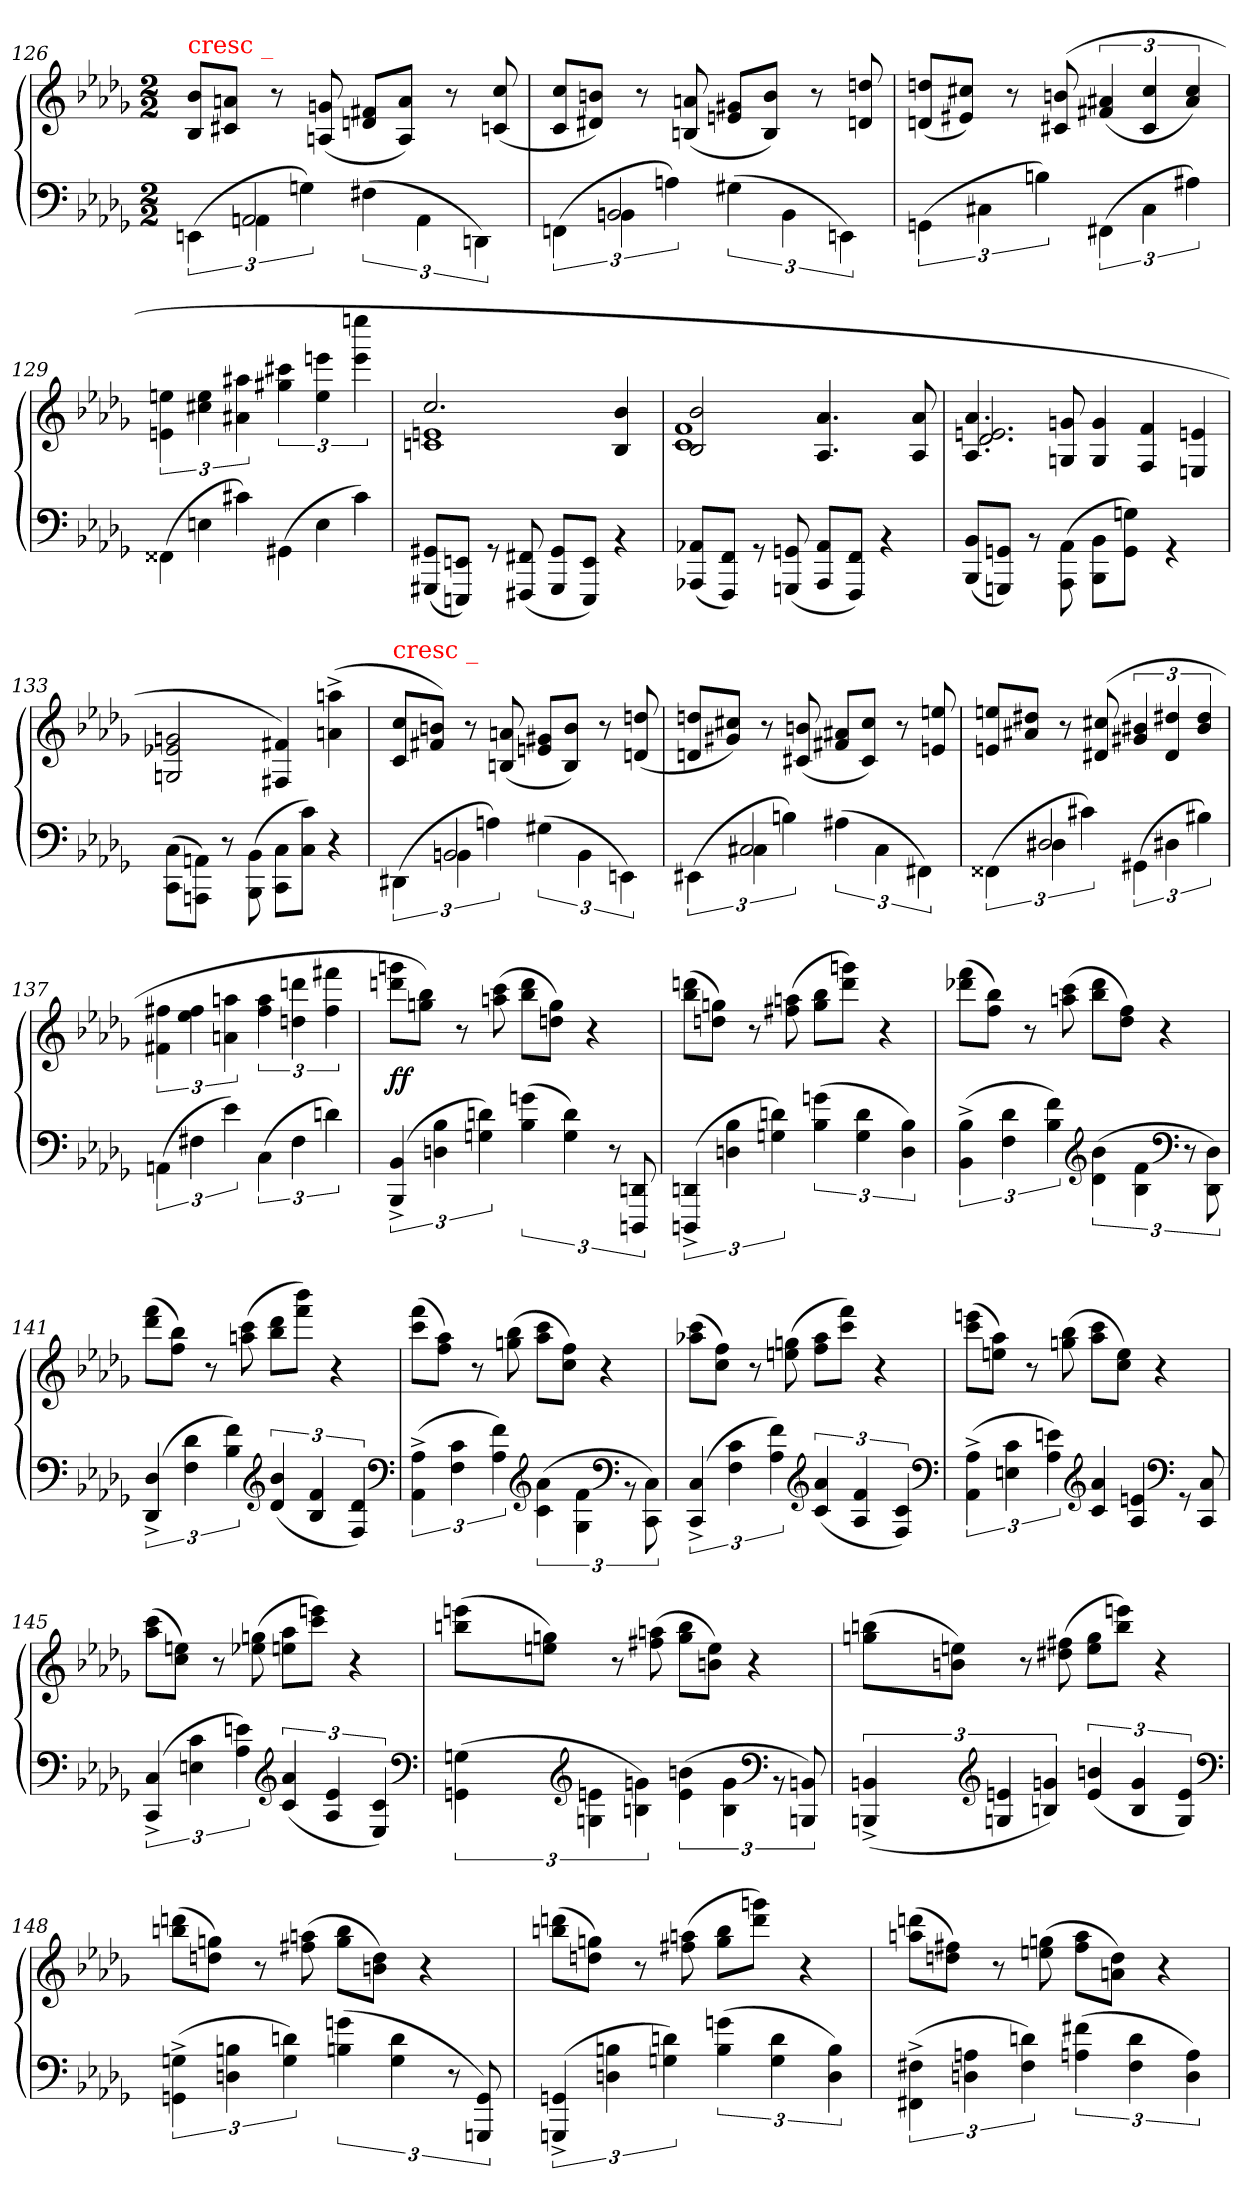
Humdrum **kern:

**kern	**kern	**dynam
*part1	*part1	*part1
*staff2	*staff1	*staff1/2
*clefF4	*clefG2	*
*k[b-e-a-d-g-]	*k[b-e-a-d-g-]	*
*b-:	*b-:	*
*M2/2	*M2/2	*
=126	=126	=126
*^	*	*
*Xtuplet	*tuplet	*	*
!	!	!LO:TX:a:color=red:t=cresc _	!
6ryy	(>6EEn\	8b-/ 8B-/L	.
.	.	8an 8c#XJ	.
3AAn/	6AAn\	.	.
.	.	8r	.
.	6Gn\)	.	.
.	.	(<8gn/ 8An/	.
2ryy	(>6F#X\	8f#X/ 8dn/L	.
.	.	8a/ 8A/J)	.
.	6AA\	.	.
.	.	8r	.
.	6DDn\)	.	.
.	.	(<8cc 8cn	.
=127	=127	=127	=127
*Xtuplet	*tuplet	*	*
6ryy	(>6FFn\	8cc/ 8c/L	.
.	.	8bn 8d#XJ)	.
3BBn/	6BBn\	.	.
.	.	8r	.
.	6An\)	.	.
.	.	(<8an/ 8Bn/	.
2ryy	(>6G#X\	8g#X/ 8en/L	.
.	.	8b 8BJ)	.
.	6BB\	.	.
.	.	8r	.
.	6EEn\)	.	.
.	.	8ddn/ 8dn/	.
*v	*v	*	*
=128	=128	=128
(>6GGn\	(<8ddn/ 8dn/L	.
.	8cc#X 8e#XJ)	.
6C#X\	.	.
.	8r	.
6Bn\)	.	.
.	(>8bn/ 8c#X/	.
(>6FF#X\	(<6a#X/ 6f#X/	.
6C#\	6cc#/ 6c#/	.
6A#X\)	6cc#/ 6a#/)	.
=129	=129	=129
*Xtuplet	*	*
(>6FF##X\	6een\ 6en\	.
6En\	6ee\ 6cc#X\	.
6c#X\)	6aa#X\ 6a#X\	.
(>6GG#X\	6ccc#\ 6gg#X\	.
6E\	6eee\ 6ee\	.
6c#\)	6eeee\ 6eee\	.
=130	=130	=130
*	*^	*
(<8GG#X/ 8GGG#X/L	2.cc/	1en 1cn	.
8EEn 8EEEnJ)	.	.	.
8rGG	.	.	.
(<8FF#X/ 8FFF#X/	.	.	.
8GG#/ 8GGG#/L	.	.	.
8EE 8EEEJ)	.	.	.
4rBB	4b-/ 4B-/	.	.
=131	=131	=131	=131
(<8AA-X/ 8AAA-X/L	2b-/ 2B-/	1f 1c	.
8FF 8FFFJ)	.	.	.
8rGG	.	.	.
(<8GGn/ 8GGGn/	.	.	.
8AA-/ 8AAA-/L	4.a-/ 4.A-/	.	.
8FF 8FFFJ)	.	.	.
4rBB	.	.	.
.	8a-/ 8A-/	.	.
=132	=132	=132	=132
(<8BB-/ 8BBB-/L	4.a-/ 4.A-/	2.en/ 2.d-/	.
8GGn 8GGGnJ)	.	.	.
8rBB	.	.	.
(>8AA-\ 8AAA-\	8gn/ 8Gn/	.	.
*	*Xtuplet	*	*
8BB-\ 8BBB-\L	6g/ 6G/	.	.
8G 8GGJ)	.	.	.
.	6f/ 6F/	.	.
4rGG	.	4ryy	.
.	6en/ 6En/	.	.
*	*v	*v	*
=133	=133	=133
(>8C\ 8CC\L	2gn/ 2e-X/ 2Gn/	.
8AAn 8AAAnJ)	.	.
8r	.	.
(>8BB-\ 8BBB-\	.	.
8C\ 8CC\L	4f#X/ 4F#X/)	.
8c 8CJ)	.	.
4r	(>4aan^>\ 4an^>\	.
=134	=134	=134
*^	*	*
*	*tuplet	*	*
!	!	!LO:TX:a:color=red:t=cresc _	!
6ryy	(>6DD#X\	8cc/ 8c/L	.
.	.	8bn 8f#XJ)	.
3BBn/	6BBn\	.	.
.	.	8r	.
.	6An\)	.	.
.	.	(>8an/ 8Bn/	.
2ryy	(>6G#X\	8g#X/ 8en/L	.
.	.	8b 8BJ)	.
.	6BB\	.	.
.	.	8r	.
.	6EEn\)	.	.
.	.	(>8ddn/ 8dn/	.
=135	=135	=135	=135
*Xtuplet	*tuplet	*	*
6ryy	(>6EE#X\	8ddn/ 8dn/L	.
.	.	8cc#X 8g#XJ)	.
3C#X/	6C#X\	.	.
.	.	8r	.
.	6Bn\)	.	.
.	.	(>8bn/ 8c#X/	.
2ryy	(>6A#X\	8a#X/ 8f#X/L	.
.	.	8cc# 8c#J)	.
.	6C#\	.	.
.	.	8r	.
.	6FF#X\)	.	.
.	.	8een/ 8en/	.
=136	=136	=136	=136
*Xtuplet	*tuplet	*	*
6ryy	(>6FF##X\	8een/ 8en/L	.
.	.	8dd#X 8a#XJ	.
3D#X/	6D#X\	.	.
.	.	8r	.
.	6c#X\)	.	.
.	.	(>8cc#X/ 8d#X/	.
*	*	*tuplet	*
2ryy	(>6GG#X\	6b#X/ 6g#X/	.
.	6D#X\	6dd#X/ 6d#/	.
.	6B#X\)	6dd#/ 6b#/	.
*v	*v	*	*
=137	=137	=137
(>6AAn\	6ff#X\ 6f#X\	.
6F#X\	6ff#\ 6ee-\	.
6e-\)	6aan\ 6an\	.
(>6C\	6aa\ 6ff#\	.
6F#\	6dddn\ 6ddn\	.
6dn\)	6fff#X\ 6ff#\	.
=138	=138	=138
(>6BB-^</ 6BBB-^</	8gggn\ 8dddn\L	ff
.	8bb- 8ggJ)	.
6B-\ 6Dn\	.	.
.	8r	.
6d\ 6Gn\)	.	.
.	(>8ccc\ 8aan\	.
(>6g\ 6B-\	8ddd\ 8bb-\L	.
.	8gg 8ddnJ)	.
6d\ 6G\)	.	.
.	4r	.
12r	.	.
12DD/ 12DDD/	.	.
=139	=139	=139
(>6DDn^</ 6DDDn^</	(>8dddn\ 8bb-\L	.
.	8ggn 8ddJ)	.
6B-\ 6Dn\	.	.
.	8r	.
6d\ 6Gn\)	.	.
.	(>8aan\ 8ff#X\	.
(>6g\ 6B-\	8bb-\ 8gg\L	.
.	8ggg 8dddJ)	.
6d\ 6G\	.	.
.	4r	.
6B-\ 6D\)	.	.
=140	=140	=140
(>6B-^<\ 6BB-^<\	(>8fff\ 8ddd-X\L	.
.	8bb- 8ffJ)	.
6d-\ 6F\	.	.
.	8r	.
6f\ 6B-\)	.	.
.	(>8ccc\ 8aan\	.
*clefG2	*	*
(>6b-\ 6d-\	8ddd-\ 8bb-\L	.
.	8ff 8dd-J)	.
6f\ 6B-\	.	.
.	4r	.
*clefF4	*	*
12r	.	.
12D-\ 12DD-\)	.	.
=141	=141	=141
(>6D-^</ 6DD-^</	(>8fff\ 8ddd-\L	.
.	8bb- 8ffJ)	.
6d-\ 6F\	.	.
.	8r	.
6f\ 6B-\)	.	.
.	(>8ccc\ 8aan\	.
*clefG2	*	*
(<6b-/ 6d-/	8ddd-\ 8bb-\L	.
.	8bbb- 8fffJ)	.
6f/ 6B-/	.	.
.	4r	.
6d-/ 6F/)	.	.
*clefF4	*	*
=142	=142	=142
(>6A-^<\ 6AA-^<\	(>8fff\ 8ccc\L	.
.	8aa- 8ffJ)	.
6c\ 6F\	.	.
.	8r	.
6f\ 6A-\)	.	.
.	(>8bb-\ 8ggn\	.
*clefG2	*	*
(>6a-\ 6c\	8ccc\ 8aa-\L	.
.	8ff 8ccJ)	.
6f\ 6G-\	.	.
.	4r	.
*clefF4	*	*
12rBB	.	.
12C\ 12CC\)	.	.
=143	=143	=143
(>6C^</ 6CC^</	(>8ccc\ 8aa-X\L	.
.	8ff 8ccJ)	.
6c\ 6F\	.	.
.	8r	.
6f\ 6A-\)	.	.
.	(>8ggn\ 8een\	.
*clefG2	*	*
(<6a-/ 6c/	8aa-\ 8ff\L	.
.	8fff\ 8ccc\J)	.
6f/ 6A-/	.	.
.	4r	.
6c/ 6F/)	.	.
*clefF4	*	*
=144	=144	=144
(>6A-^<\ 6AA-^<\	(>8eeen\ 8ccc\L	.
.	8aa- 8eenJ)	.
6c\ 6En\	.	.
.	8r	.
6e\ 6A-\)	.	.
.	(>8bb-\ 8gg\	.
*clefG2	*	*
*Xtuplet	*	*
6a-/ 6c/	8ccc\ 8aa-\L	.
.	8ee 8ccJ)	.
6en/ 6A-/	.	.
.	4r	.
*clefF4	*	*
12rGG	.	.
12C/ 12CC/	.	.
=145	=145	=145
*tuplet	*	*
(>6C^</ 6CC^</	(>8ccc\ 8aa-\L	.
.	8een 8ccJ)	.
6c\ 6En\	.	.
.	8r	.
6en\ 6A-\)	.	.
.	(>8gg\ 8ee-X\	.
*clefG2	*	*
(<6a-/ 6c/	8aa-\ 8een\L	.
.	8eee 8cccJ)	.
6e/ 6A-/	.	.
.	4r	.
6c/ 6E/)	.	.
*clefF4	*	*
=146	=146	=146
(>6Gn\ 6GGn\	(>8eeen\ 8bbn\L	.
.	8ggn 8eenJ)	.
*clefG2	*	*
6en\ 6Gn\	.	.
.	8r	.
6g\ 6Bn\)	.	.
.	(>8aan\ 8ff#X\	.
(>6b\ 6e\	8bb\ 8gg\L	.
.	8ee 8bJ)	.
6g\ 6B\	.	.
.	4r	.
*clefF4	*	*
12rBB	.	.
12BBn/ 12BBBn/)	.	.
=147	=147	=147
(<6BBn^</ 6BBBn^</	(>8bbn\ 8ggn\L	.
.	8een 8bJ)	.
*clefG2	*	*
6en/ 6Gn/	.	.
.	8r	.
6g/ 6Bn/)	.	.
.	(>8ff#X\ 8dd#X\	.
(<6b/ 6e/	8gg\ 8ee\L	.
.	8eee 8bbJ)	.
6g/ 6B/	.	.
.	4r	.
6e/ 6G/)	.	.
*clefF4	*	*
=148	=148	=148
(>6Gn^<\ 6GGn^<\	(>8dddn\ 8bbn\L	.
.	8ggn 8ddJ)	.
6Bn\ 6Dn\	.	.
.	8r	.
6dn\ 6G\)	.	.
.	(>8aan\ 8ff#X\	.
(>6gn\ 6Bn\	8bb\ 8gg\L	.
.	8dd 8bJ)	.
6d\ 6G\	.	.
.	4r	.
12r	.	.
12GG/ 12GGG/)	.	.
=149	=149	=149
(>6GGn^</ 6GGGn^</	(>8dddn\ 8bbn\L	.
.	8ggn 8ddJ)	.
6Bn\ 6Dn\	.	.
.	8r	.
6dn\ 6Gn\)	.	.
.	(>8aan\ 8ff#X\	.
(>6g\ 6B\	8bb\ 8gg\L	.
.	8ggg 8dddJ)	.
6d\ 6G\	.	.
.	4r	.
6B\ 6D\)	.	.
=150	=150	=150
(>6F#X^<\ 6FF#X^<\	(>8dddn\ 8aan\L	.
.	8ff#X 8ddJ)	.
6An\ 6D\	.	.
.	8r	.
6dn\ 6F#\)	.	.
.	(>8ggn\ 8een\	.
(>6f#\ 6An\	8aa\ 8ff#\L	.
.	8dd 8aJ)	.
6d\ 6F#\	.	.
.	4r	.
6A\ 6D\)	.	.
=	=	=
*-	*-	*-
